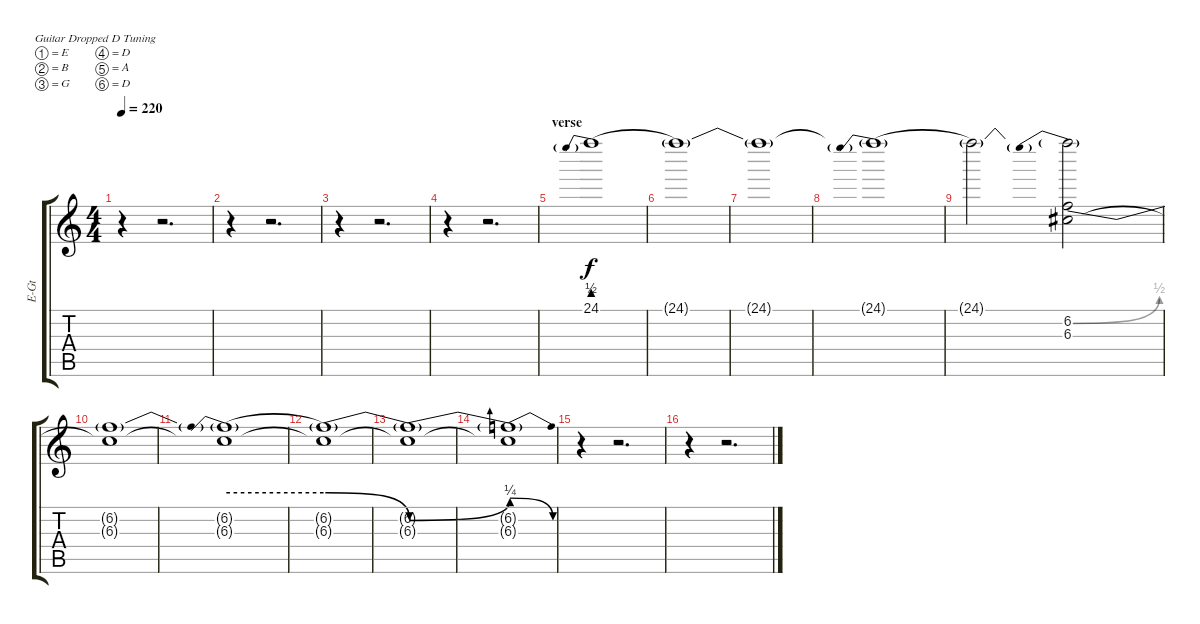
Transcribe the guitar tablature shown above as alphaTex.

\bracketExtendMode groupsimilarinstruments
\otherSystemsTrackNameOrientation horizontal
\track ("Lead guitar" "E-Gt") {instrument overdrivenguitar}
\staff {score tabs}
\tuning (E4 B3 G3 D3 A2 D2)
\ts (4 4)
\tempo 220
\clef g2
\ks c
r.4{dy ff beam Down} r.2{d beam Down} |
r.4{beam Down} r.2{d beam Down} |
r.4{beam Down} r.2{d beam Down} |
r.4{beam Down} r.2{d beam Down} |
\section ("" "verse")
24.1{be (prebend 0 2 60 2)}.1{dy f beam Down} |
24.1{t}.1{beam Down} |
24.1{t}.1{beam Down} |
24.1{be (prebend 0 2 60 2) t}.1{beam Down} |
24.1{t}.2{beam Down} (24.1{be (prebend 0 2 60 2) t} 6.2{be (bend 0 0 60 2)} 6.3{acc #}).2{beam Down} |
(6.2{t} 6.3{t acc #}).1{beam Down} |
(6.2{be (prebend 0 2 60 2) t} 6.3{t acc #}).1{beam Down} |
(6.2{be (release 0 2 60 0) t} 6.3{t acc #}).1{beam Down} |
(6.2{be (bend 0 0 60 1) t} 6.3{t acc #}).1{beam Down} |
(6.2{be (release 0 1 60 0) t} 6.3{t acc #}).1{beam Down} |
r.4{beam Down} r.2{d beam Down} |
r.4{beam Down} r.2{d beam Down}
